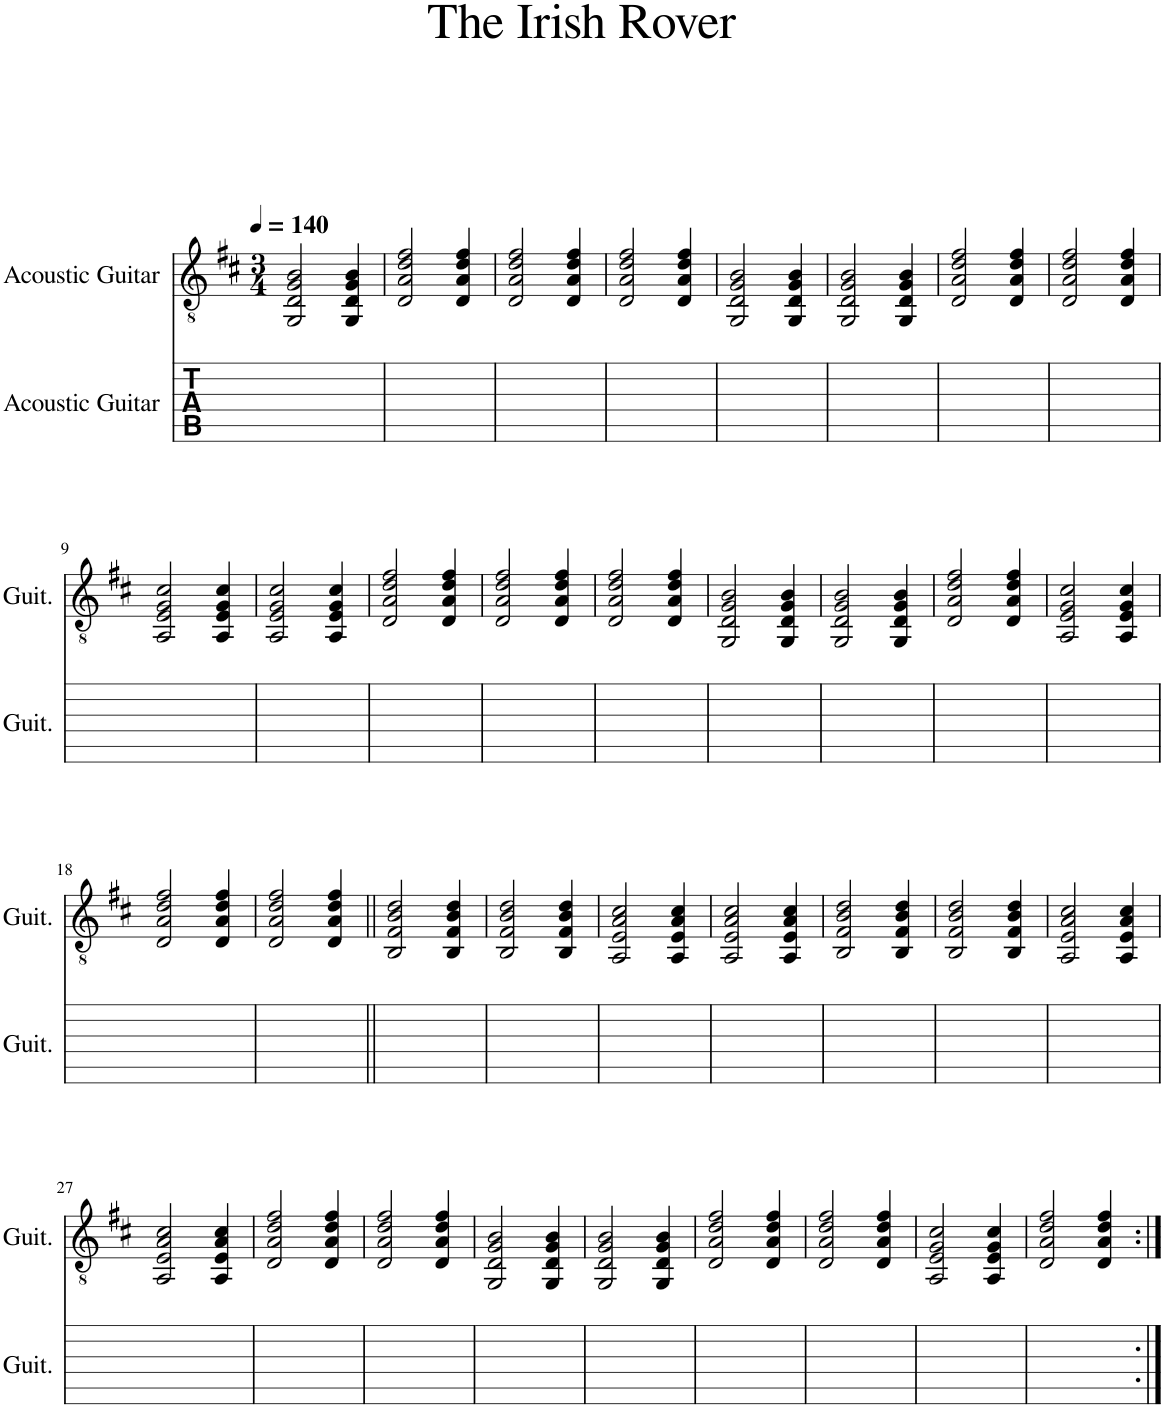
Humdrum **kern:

**kern	**kern
*part2	*part1
*staff2	*staff1
*I"Acoustic Guitar	*I"Acoustic Guitar
*I'Guit.	*I'Guit.
*stria6	*
*	*clefGv2
*k[f#c#]	*k[f#c#]
*M3/4	*M3/4
*MM140	*MM140
=1	=1
2.r	2GG/ 2D/ 2G/ 2B/
.	4GG/ 4D/ 4G/ 4B/
=2	=2
2.r	2D/ 2A/ 2d/ 2f#/
.	4D/ 4A/ 4d/ 4f#/
=3	=3
2.r	2D/ 2A/ 2d/ 2f#/
.	4D/ 4A/ 4d/ 4f#/
=4	=4
2.r	2D/ 2A/ 2d/ 2f#/
.	4D/ 4A/ 4d/ 4f#/
=5	=5
2.r	2GG/ 2D/ 2G/ 2B/
.	4GG/ 4D/ 4G/ 4B/
=6	=6
2.r	2GG/ 2D/ 2G/ 2B/
.	4GG/ 4D/ 4G/ 4B/
=7	=7
2.r	2D/ 2A/ 2d/ 2f#/
.	4D/ 4A/ 4d/ 4f#/
=8	=8
2.r	2D/ 2A/ 2d/ 2f#/
.	4D/ 4A/ 4d/ 4f#/
!!LO:LB:g=z
=9	=9
2.r	2AA/ 2E/ 2G/ 2c#/
.	4AA/ 4E/ 4G/ 4c#/
=10	=10
2.r	2AA/ 2E/ 2G/ 2c#/
.	4AA/ 4E/ 4G/ 4c#/
=11	=11
2.r	2D/ 2A/ 2d/ 2f#/
.	4D/ 4A/ 4d/ 4f#/
=12	=12
2.r	2D/ 2A/ 2d/ 2f#/
.	4D/ 4A/ 4d/ 4f#/
=13	=13
2.r	2D/ 2A/ 2d/ 2f#/
.	4D/ 4A/ 4d/ 4f#/
=14	=14
2.r	2GG/ 2D/ 2G/ 2B/
.	4GG/ 4D/ 4G/ 4B/
=15	=15
2.r	2GG/ 2D/ 2G/ 2B/
.	4GG/ 4D/ 4G/ 4B/
=16	=16
2.r	2D/ 2A/ 2d/ 2f#/
.	4D/ 4A/ 4d/ 4f#/
=17	=17
2.r	2AA/ 2E/ 2G/ 2c#/
.	4AA/ 4E/ 4G/ 4c#/
!!LO:LB:g=z
=18	=18
2.r	2D/ 2A/ 2d/ 2f#/
.	4D/ 4A/ 4d/ 4f#/
=19	=19
2.r	2D/ 2A/ 2d/ 2f#/
.	4D/ 4A/ 4d/ 4f#/
=20||	=20||
2.r	2BB/ 2F#/ 2B/ 2d/
.	4BB/ 4F#/ 4B/ 4d/
=21	=21
2.r	2BB/ 2F#/ 2B/ 2d/
.	4BB/ 4F#/ 4B/ 4d/
=22	=22
2.r	2AA/ 2E/ 2A/ 2c#/
.	4AA/ 4E/ 4A/ 4c#/
=23	=23
2.r	2AA/ 2E/ 2A/ 2c#/
.	4AA/ 4E/ 4A/ 4c#/
=24	=24
2.r	2BB/ 2F#/ 2B/ 2d/
.	4BB/ 4F#/ 4B/ 4d/
=25	=25
2.r	2BB/ 2F#/ 2B/ 2d/
.	4BB/ 4F#/ 4B/ 4d/
=26	=26
2.r	2AA/ 2E/ 2A/ 2c#/
.	4AA/ 4E/ 4A/ 4c#/
!!LO:LB:g=z
=27	=27
2.r	2AA/ 2E/ 2A/ 2c#/
.	4AA/ 4E/ 4A/ 4c#/
=28	=28
2.r	2D/ 2A/ 2d/ 2f#/
.	4D/ 4A/ 4d/ 4f#/
=29	=29
2.r	2D/ 2A/ 2d/ 2f#/
.	4D/ 4A/ 4d/ 4f#/
=30	=30
2.r	2GG/ 2D/ 2G/ 2B/
.	4GG/ 4D/ 4G/ 4B/
=31	=31
2.r	2GG/ 2D/ 2G/ 2B/
.	4GG/ 4D/ 4G/ 4B/
=32	=32
2.r	2D/ 2A/ 2d/ 2f#/
.	4D/ 4A/ 4d/ 4f#/
=33	=33
2.r	2D/ 2A/ 2d/ 2f#/
.	4D/ 4A/ 4d/ 4f#/
=34	=34
2.r	2AA/ 2E/ 2G/ 2c#/
.	4AA/ 4E/ 4G/ 4c#/
=35	=35
2.r	2D/ 2A/ 2d/ 2f#/
.	4D/ 4A/ 4d/ 4f#/
=:|!	=:|!
*-	*-
